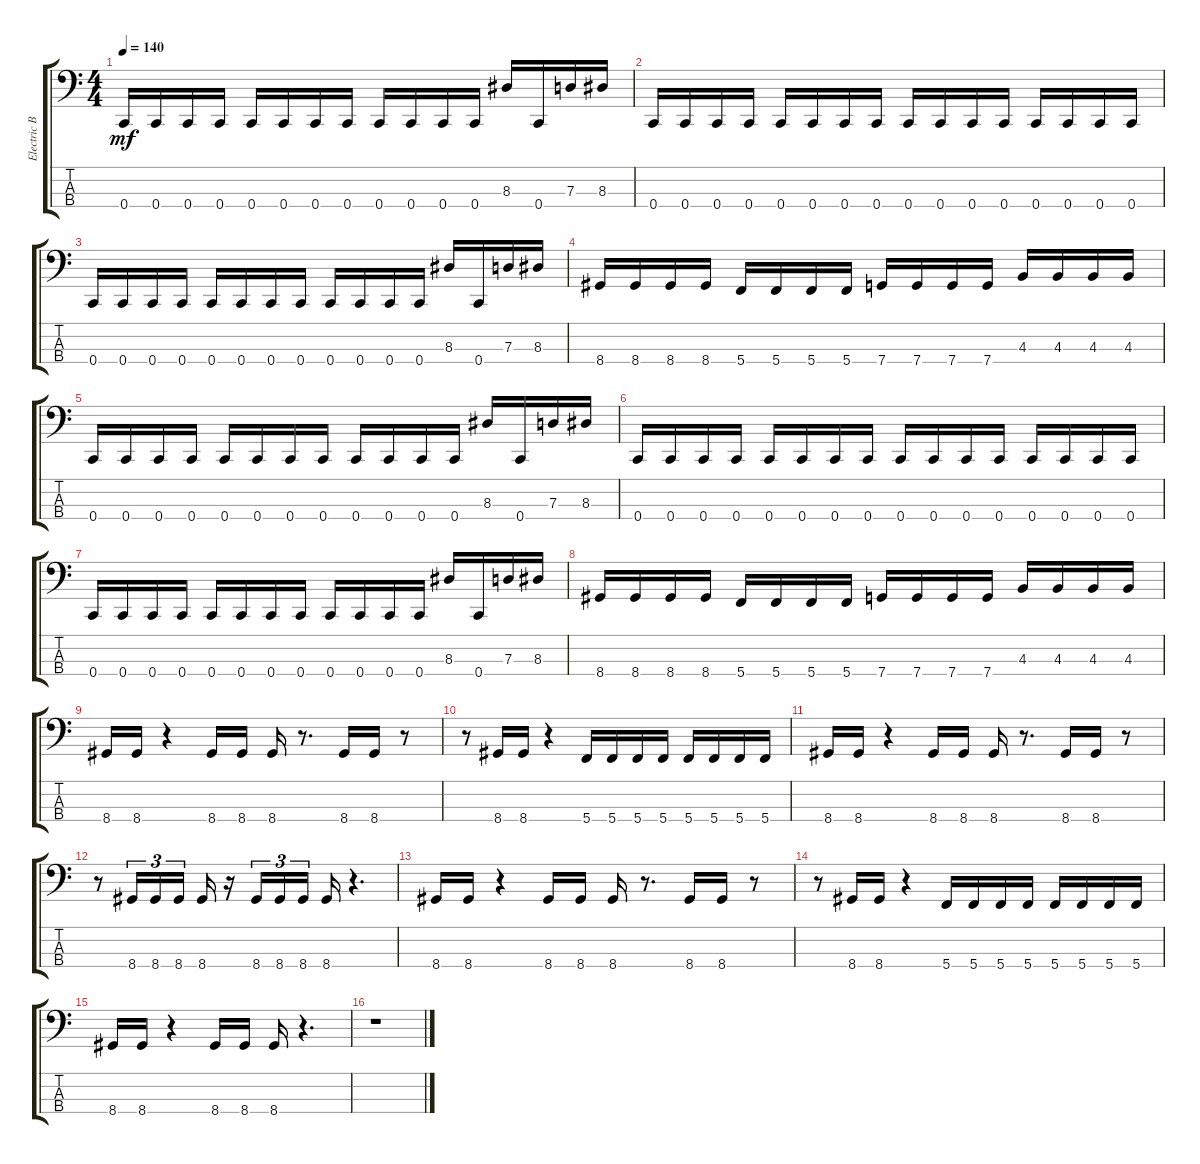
\track ("Electric Bass" "Electric B") {instrument electricbassfinger}
\staff {score tabs}
\tuning (F2 C2 G1 C1) {hide}
\ts (4 4)
\tempo 140
\clef f4
\ks c
0.4.16{dy mf} 0.4.16 0.4.16 0.4.16 0.4.16 0.4.16 0.4.16 0.4.16 0.4.16 0.4.16 0.4.16 0.4.16 8.3.16 0.4.16 7.3.16 8.3.16 |
0.4.16 0.4.16 0.4.16 0.4.16 0.4.16 0.4.16 0.4.16 0.4.16 0.4.16 0.4.16 0.4.16 0.4.16 0.4.16 0.4.16 0.4.16 0.4.16 |
0.4.16 0.4.16 0.4.16 0.4.16 0.4.16 0.4.16 0.4.16 0.4.16 0.4.16 0.4.16 0.4.16 0.4.16 8.3.16 0.4.16 7.3.16 8.3.16 |
8.4.16 8.4.16 8.4.16 8.4.16 5.4.16 5.4.16 5.4.16 5.4.16 7.4.16 7.4.16 7.4.16 7.4.16 4.3.16 4.3.16 4.3.16 4.3.16 |
0.4.16 0.4.16 0.4.16 0.4.16 0.4.16 0.4.16 0.4.16 0.4.16 0.4.16 0.4.16 0.4.16 0.4.16 8.3.16 0.4.16 7.3.16 8.3.16 |
0.4.16 0.4.16 0.4.16 0.4.16 0.4.16 0.4.16 0.4.16 0.4.16 0.4.16 0.4.16 0.4.16 0.4.16 0.4.16 0.4.16 0.4.16 0.4.16 |
0.4.16 0.4.16 0.4.16 0.4.16 0.4.16 0.4.16 0.4.16 0.4.16 0.4.16 0.4.16 0.4.16 0.4.16 8.3.16 0.4.16 7.3.16 8.3.16 |
8.4.16 8.4.16 8.4.16 8.4.16 5.4.16 5.4.16 5.4.16 5.4.16 7.4.16 7.4.16 7.4.16 7.4.16 4.3.16 4.3.16 4.3.16 4.3.16 |
8.4.16 8.4.16 r.4 8.4.16 8.4.16 8.4.16 r.8{d} 8.4.16 8.4.16 r.8 |
r.8 8.4.16 8.4.16 r.4 5.4.16 5.4.16 5.4.16 5.4.16 5.4.16 5.4.16 5.4.16 5.4.16 |
8.4.16 8.4.16 r.4 8.4.16 8.4.16 8.4.16 r.8{d} 8.4.16 8.4.16 r.8 |
r.8 8.4.16{tu (3 2)} 8.4.16{tu (3 2)} 8.4.16{tu (3 2)} 8.4.16 r.16 8.4.16{tu (3 2)} 8.4.16{tu (3 2)} 8.4.16{tu (3 2)} 8.4.16 r.4{d} |
8.4.16 8.4.16 r.4 8.4.16 8.4.16 8.4.16 r.8{d} 8.4.16 8.4.16 r.8 |
r.8 8.4.16 8.4.16 r.4 5.4.16 5.4.16 5.4.16 5.4.16 5.4.16 5.4.16 5.4.16 5.4.16 |
8.4.16 8.4.16 r.4 8.4.16 8.4.16 8.4.16 r.4{d} |
r.1
